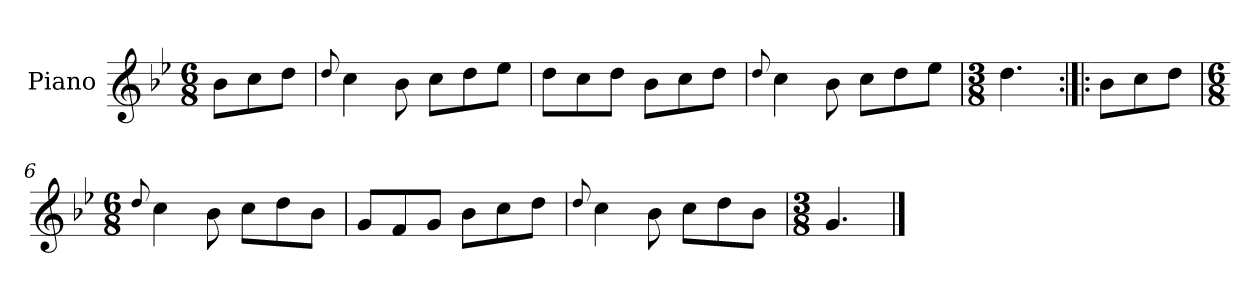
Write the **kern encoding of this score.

**kern
*part1
*staff1
*I"Piano
*I'Pno.
*clefG2
*k[b-e-]
*M6/8
=
8b-\L
8cc\
8dd\J
=1
8qqdd/
4cc\
8b-\
8cc\L
8dd\
8ee-\J
=2
8dd\L
8cc\
8dd\J
8b-\L
8cc\
8dd\J
=3
8qqdd/
4cc\
8b-\
8cc\L
8dd\
8ee-\J
=4
*M3/8
4.dd\
=5:|!|:
8b-\L
8cc\
8dd\J
=6
*M6/8
8qqdd/
4cc\
8b-\
8cc\L
8dd\
8b-\J
=7
8g/L
8f/
8g/J
8b-\L
8cc\
8dd\J
!!LO:LB:g=z
=8
8qqdd/
4cc\
8b-\
8cc\L
8dd\
8b-\J
=9
*M3/8
4.g/
==
*-
